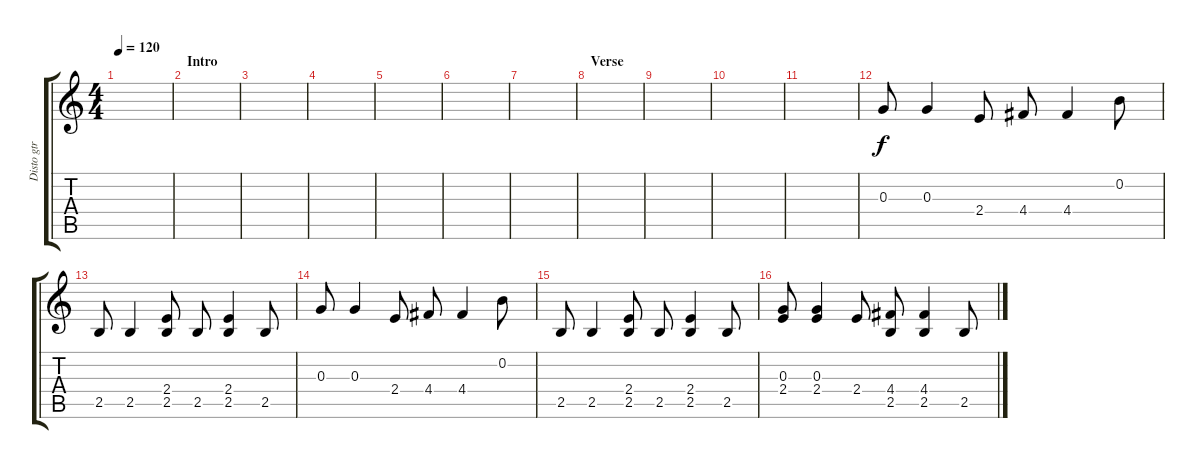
\track ("Disto gtr" "Disto gtr") {instrument distortionguitar}
\staff {score tabs}
\tuning (E4 B3 G3 D3 A2 E2) {hide}
\ts (4 4)
\tempo 120
\clef g2
\ks c
|
\section ("" "Intro")
|
|
|
|
|
|
\section ("" "Verse")
|
|
|
|
0.3.8 0.3.4 2.4.8 4.4.8 4.4.4 0.2.8 |
2.5.8 2.5.4 (2.4 2.5).8 2.5.8 (2.4 2.5).4 2.5.8 |
0.3.8 0.3.4 2.4.8 4.4.8 4.4.4 0.2.8 |
2.5.8 2.5.4 (2.4 2.5).8 2.5.8 (2.4 2.5).4 2.5.8 |
(0.3 2.4).8 (0.3 2.4).4 2.4.8 (4.4 2.5).8 (4.4 2.5).4 2.5.8
